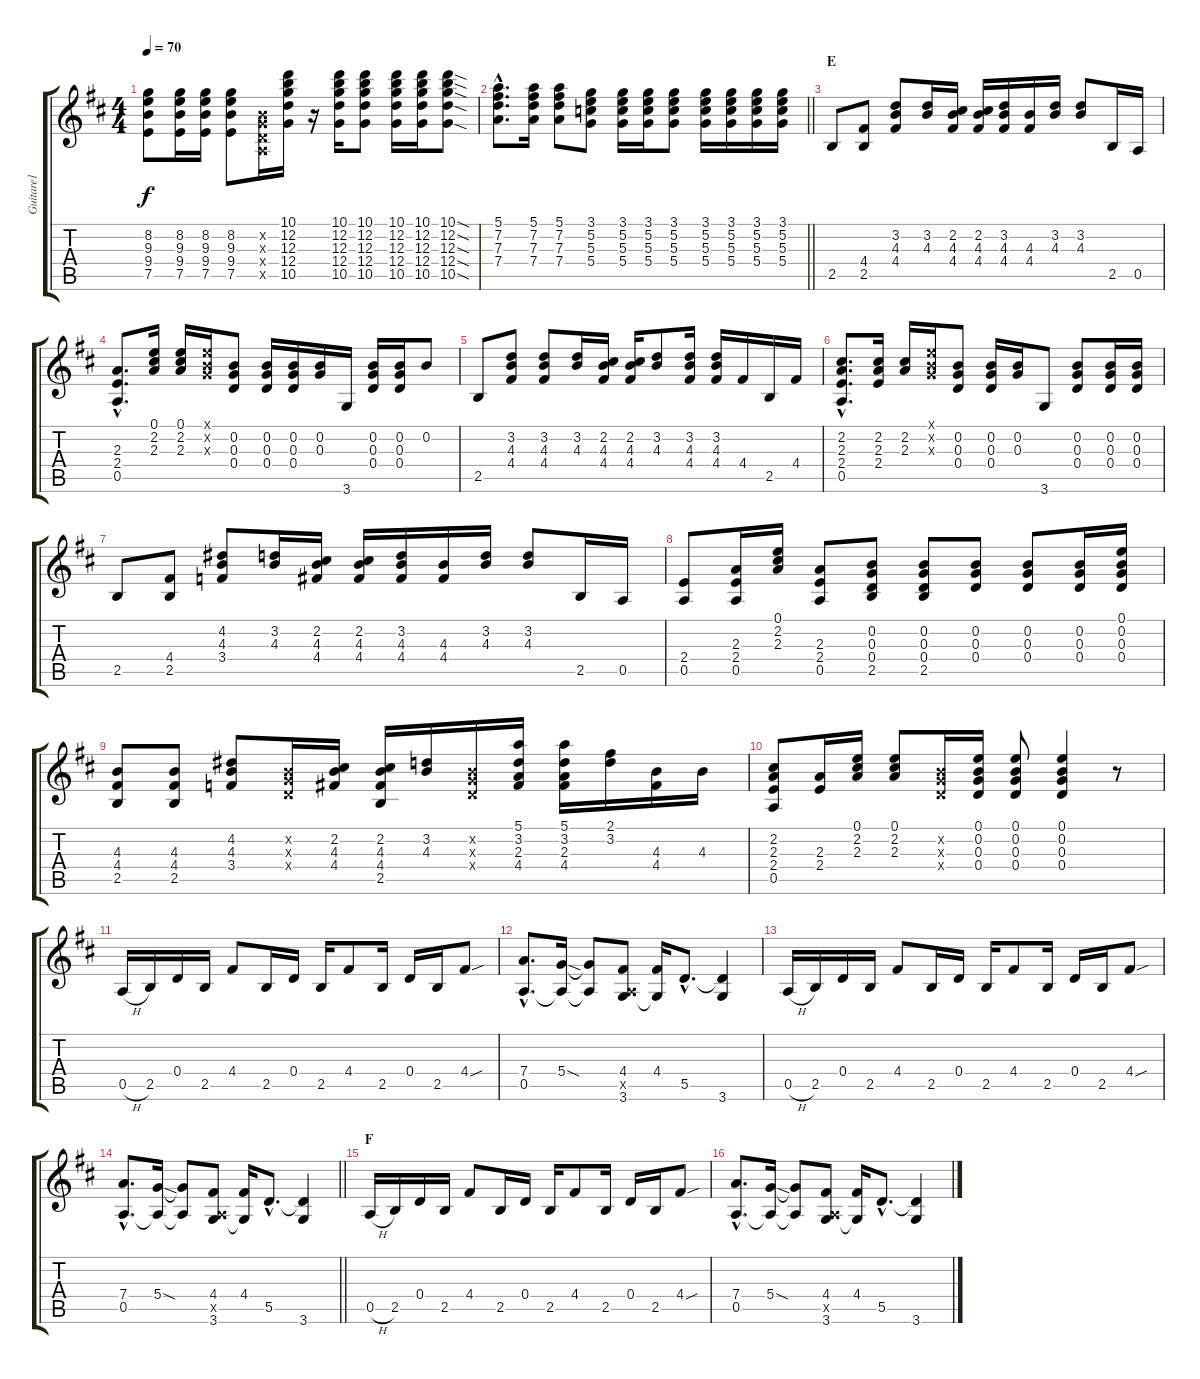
\track ("Guitare1" "Guitare1") {instrument electricguitarclean}
\staff {score tabs}
\tuning (E4 B3 G3 D3 A2 E2) {hide}
\ts (4 4)
\tempo 70
\clef g2
\ks d
(8.2 9.3 9.4 7.5).8{dy f} (8.2 9.3 9.4 7.5).16 (8.2 9.3 9.4 7.5).16 (8.2 9.3 9.4 7.5).8 (0.2{x} 0.3{x} 0.4{x} 0.5{x}).16 (10.1 12.2 12.3 12.4 10.5).16 r.16 (10.1 12.2 12.3 12.4 10.5).16 (10.1 12.2 12.3 12.4 10.5).8 (10.1 12.2 12.3 12.4 10.5).16 (10.1 12.2 12.3 12.4 10.5).16 (10.1{sod} 12.2{sod} 12.3{sod} 12.4{sod} 10.5{sod}).8 |
\barLineRight lightlight
(5.1{hac} 7.2{hac} 7.3{hac} 7.4{hac}).8{d} (5.1 7.2 7.3 7.4).16 (5.1 7.2 7.3 7.4).8 (3.1 5.2 5.3 5.4).8 (3.1 5.2 5.3 5.4).16 (3.1 5.2 5.3 5.4).16 (3.1 5.2 5.3 5.4).8 (3.1 5.2 5.3 5.4).16 (3.1 5.2 5.3 5.4).16 (3.1 5.2 5.3 5.4).16 (3.1 5.2 5.3 5.4).16 |
\section ("" "E")
2.5.8 (4.4 2.5).8 (3.2 4.3 4.4).8 (3.2 4.3).16 (2.2 4.3 4.4).16 (2.2 4.3 4.4).16 (3.2 4.3 4.4).16 (4.3 4.4).16 (3.2 4.3).16 (3.2 4.3).8 2.5.16 0.5.16 |
(2.3{hac} 2.4{hac} 0.5{hac}).8{d} (0.1 2.2 2.3).16 (0.1 2.2 2.3).16 (0.1{x} 0.2{x} 0.3{x}).16 (0.2 0.3 0.4).8 (0.2 0.3 0.4).16 (0.2 0.3 0.4).16 (0.2 0.3).16 3.6.16 (0.2 0.3 0.4).16 (0.2 0.3 0.4).16 0.2.8 |
2.5.8 (3.2 4.3 4.4).8 (3.2 4.3 4.4).8 (3.2 4.3).16 (2.2 4.3 4.4).16 (2.2 4.3 4.4).16 (3.2 4.3).8 (3.2 4.3 4.4).16 (3.2 4.3 4.4).16 4.4.16 2.5.16 4.4.16 |
(2.2{hac} 2.3{hac} 2.4{hac} 0.5{hac}).8{d} (2.2 2.3 2.4).16 (2.2 2.3).16 (0.1{x} 0.2{x} 0.3{x}).16 (0.2 0.3 0.4).8 (0.2 0.3 0.4).16 (0.2 0.3).16 3.6.8 (0.2 0.3 0.4).8 (0.2 0.3 0.4).16 (0.2 0.3 0.4).16 |
2.5.8 (4.4 2.5).8 (4.2 4.3 3.4).8 (3.2 4.3).16 (2.2 4.3 4.4).16 (2.2 4.3 4.4).16 (3.2 4.3 4.4).16 (4.3 4.4).16 (3.2 4.3).16 (3.2 4.3).8 2.5.16 0.5.16 |
(2.4 0.5).8 (2.3 2.4 0.5).16 (0.1 2.2 2.3).16 (2.3 2.4 0.5).8 (0.2 0.3 0.4 2.5).8 (0.2 0.3 0.4 2.5).8 (0.2 0.3 0.4).8 (0.2 0.3 0.4).8 (0.2 0.3 0.4).16 (0.1 0.2 0.3 0.4).16 |
(4.3 4.4 2.5).8 (4.3 4.4 2.5).8 (4.2 4.3 3.4).8 (0.2{x} 0.3{x} 0.4{x}).16 (2.2 4.3 4.4).16 (2.2 4.3 4.4 2.5).16 (3.2 4.3).16 (0.2{x} 0.3{x} 0.4{x}).16 (5.1 3.2 2.3 4.4).16 (5.1 3.2 2.3 4.4).16 (2.1 3.2).16 (4.3 4.4).16 4.3.16 |
(2.2 2.3 2.4 0.5).8 (2.3 2.4).16 (0.1 2.2 2.3).16 (0.1 2.2 2.3).8 (0.2{x} 0.3{x} 0.4{x}).16 (0.1 0.2 0.3 0.4).16 (0.1 0.2 0.3 0.4).8 (0.1 0.2 0.3 0.4).4 r.8 |
0.5{h}.16 2.5.16 0.4.16 2.5.16 4.4.8 2.5.16 0.4.16 2.5.16 4.4.8 2.5.16 0.4.16 2.5.16 4.4{sou}.8 |
(7.4{hac} 0.5{hac}).8{d} (5.4{sod} 0.5{t}).16 (5.4{t} 0.5{t}).8 (4.4 0.5{x} 3.6).8 (4.4 3.6{t}).16 5.5{hac}.8{d} (5.5{t} 3.6).4 |
0.5{h}.16 2.5.16 0.4.16 2.5.16 4.4.8 2.5.16 0.4.16 2.5.16 4.4.8 2.5.16 0.4.16 2.5.16 4.4{sou}.8 |
\barLineRight lightlight
(7.4{hac} 0.5{hac}).8{d} (5.4{sod} 0.5{t}).16 (5.4{t} 0.5{t}).8 (4.4 0.5{x} 3.6).8 (4.4 3.6{t}).16 5.5{hac}.8{d} (5.5{t} 3.6).4 |
\section ("" "F")
0.5{h}.16 2.5.16 0.4.16 2.5.16 4.4.8 2.5.16 0.4.16 2.5.16 4.4.8 2.5.16 0.4.16 2.5.16 4.4{sou}.8 |
(7.4{hac} 0.5{hac}).8{d} (5.4{sod} 0.5{t}).16 (5.4{t} 0.5{t}).8 (4.4 0.5{x} 3.6).8 (4.4 3.6{t}).16 5.5{hac}.8{d} (5.5{t} 3.6).4
